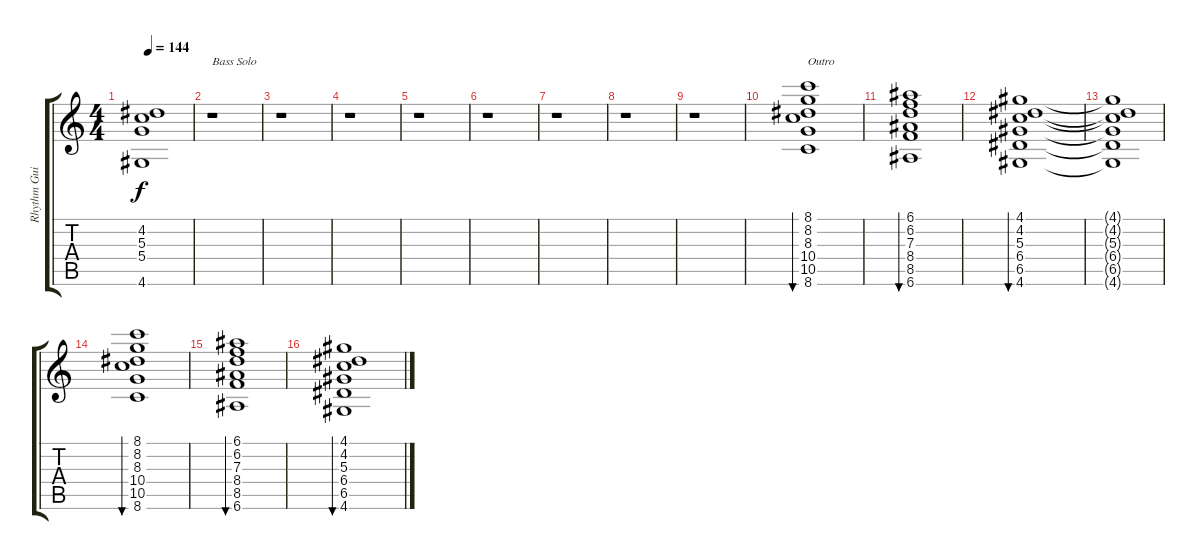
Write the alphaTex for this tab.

\track ("Rhythm Guitar 2" "Rhythm Gui") {instrument overdrivenguitar}
\staff {score tabs}
\tuning (E4 B3 G3 D3 A2 E2) {hide}
\ts (4 4)
\tempo 144
\clef g2
\ks c
(4.2{t} 5.3{t} 5.4{t} 4.6{t}).1{dy f} |
r.1{txt "Bass Solo"} |
r.1 |
r.1 |
r.1 |
r.1 |
r.1 |
r.1 |
r.1 |
(8.1 8.2 8.3 10.4 10.5 8.6).1{bu 240 txt "Outro" volume 5} |
(6.1 6.2 7.3 8.4 8.5 6.6).1{bu 240} |
(4.1 4.2 5.3 6.4 6.5 4.6).1{bu 240} |
(4.1{t} 4.2{t} 5.3{t} 6.4{t} 6.5{t} 4.6{t}).1 |
(8.1 8.2 8.3 10.4 10.5 8.6).1{bu 240 volume 6} |
(6.1 6.2 7.3 8.4 8.5 6.6).1{bu 240} |
(4.1 4.2 5.3 6.4 6.5 4.6).1{bu 240}
